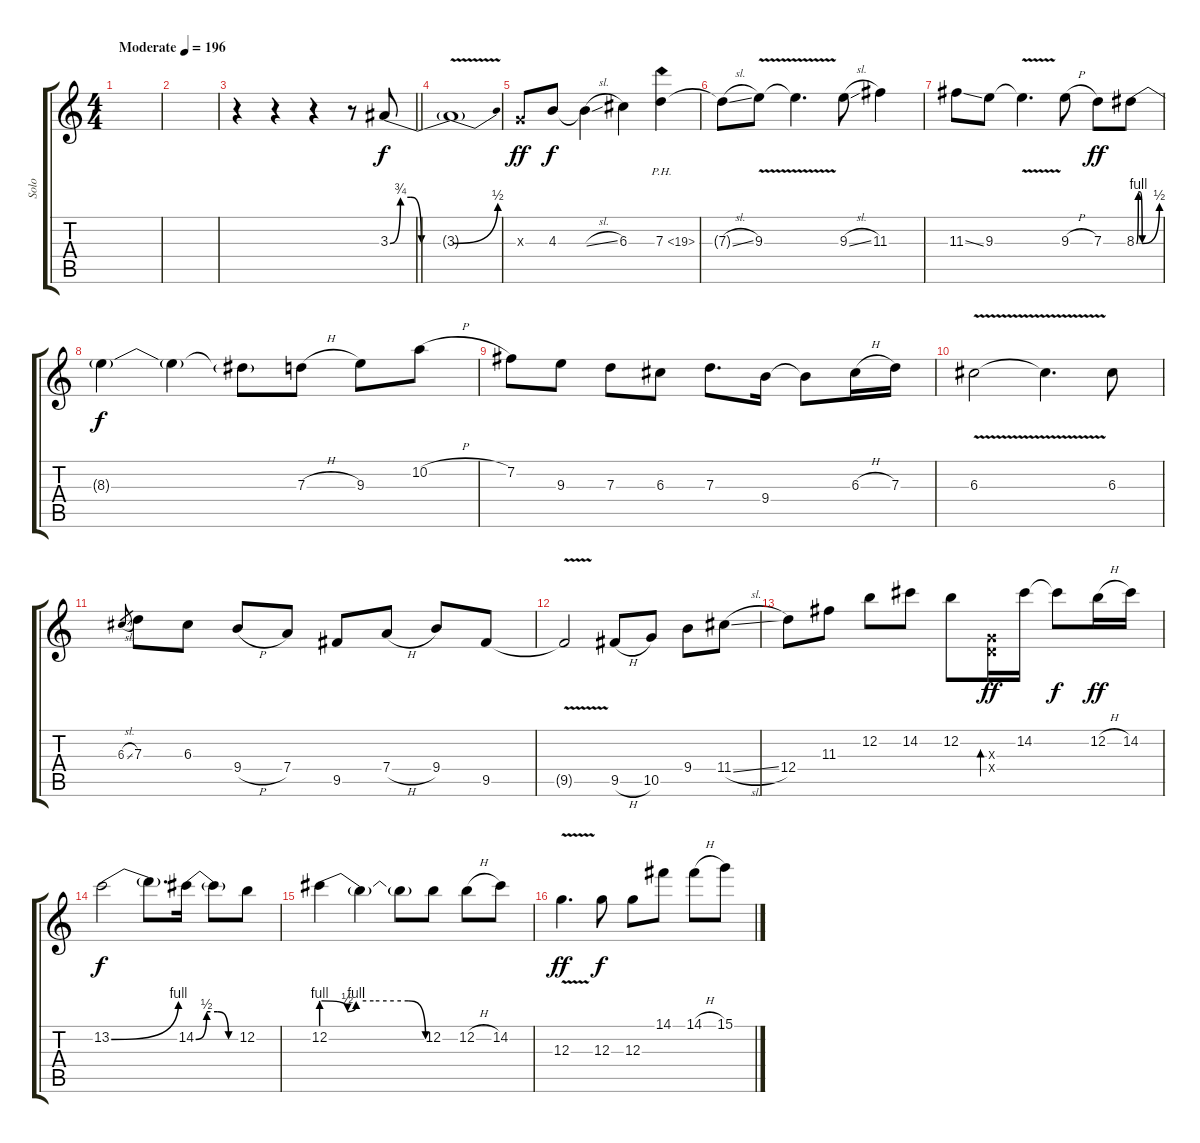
\track ("Solo" "Solo") {instrument distortionguitar}
\staff {score tabs}
\tuning (E4 B3 G3 D3 A2 E2) {hide}
\ts (4 4)
\tempo (196 "Moderate")
\clef g2
\ks c
|
|
\barLineRight lightlight
r.4 r.4 r.4 r.8 3.3{be (custom 0 0 10 3 20 3 30 0 60 0)}.8 |
3.3{be (bend 0 0 60 2) v t}.1 |
0.3{x}.8{dy ff} 4.3.8{dy f} 4.3{sl t}.4 6.3.4 7.3{ph 12}.4 |
7.3{sl t}.8 9.3{v}.8 9.3{t}.4{d} 9.3{sl}.8 11.3.4 |
11.3{ss}.8 9.3.8 9.3{v t}.4{d} 9.3{h}.8 7.3.8{dy ff} 8.3{be (custom 0 0 5 4 10 4 15 0 60 2)}.8 |
8.3{t}.4{dy f} 8.3{t}.4 8.3{t}.8 7.3{h}.8 9.3.8 10.2{h}.8 |
7.2.8 9.3.8 7.3.8 6.3.8 7.3.8{d} 9.4.16 9.4{t}.8 6.3{h}.16 7.3.16 |
6.3{v}.2 6.3{t}.4{d} 6.3.8 |
6.3{sl}.8{gr} 7.3.8 6.3.8 9.4{h}.8 7.4.8 9.5.8 7.4{h}.8 9.4.8 9.5.8 |
9.5{v t}.2 9.5{h}.8 10.5.8 9.4.8 11.4{sl}.8 |
12.4.8 11.3.8 12.2.8 14.2.8 12.2.8 (0.3{x} 0.4{x}).16{bd 60 dy ff} 14.2.16 14.2{t}.8{dy f} 12.2{h}.16{dy ff} 14.2.16 |
13.2{be (bend 0 0 60 4)}.2{dy f} 13.2{t}.8{d} 14.2{be (custom 0 0 15 2 30 2 45 0 60 0)}.16 14.2{t}.8 12.2.8 |
12.2{be (custom 0 4 15 2 20 4 30 4 50 4 60 0)}.4 12.2{t}.4 12.2{t}.8 12.2.8 12.2{h}.8 14.2.8 |
12.3{v}.4{d dy ff} 12.3.8{dy f} 12.3.8 14.1.8 14.1{h}.8 15.1{h}.8
